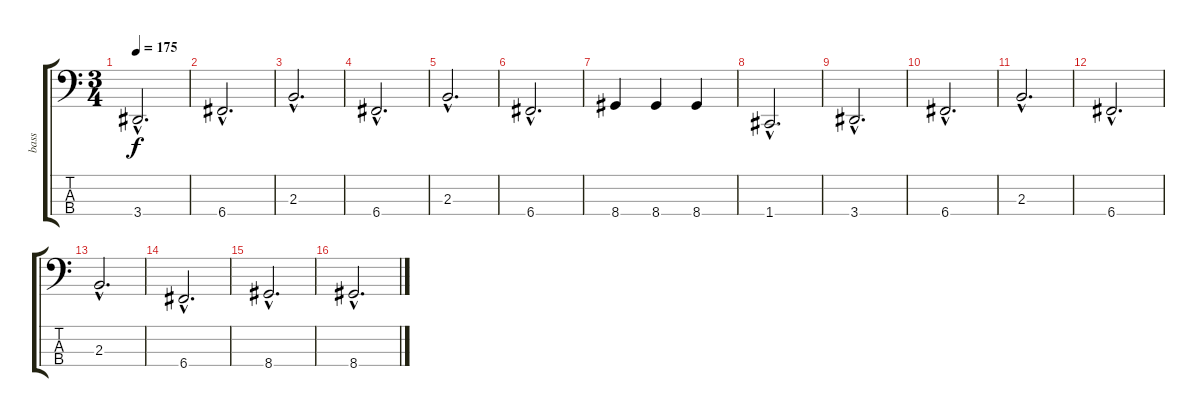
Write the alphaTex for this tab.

\track ("bass" "bass") {instrument electricbassfinger}
\staff {score tabs}
\tuning (G2 D2 A1 C1) {hide}
\ts (3 4)
\tempo 175
\clef f4
\ks c
3.4{hac}.2{d dy f} |
6.4{hac}.2{d} |
2.3{hac}.2{d} |
6.4{hac}.2{d} |
2.3{hac}.2{d} |
6.4{hac}.2{d} |
8.4.4 8.4.4 8.4.4 |
1.4{hac}.2{d} |
3.4{hac}.2{d} |
6.4{hac}.2{d} |
2.3{hac}.2{d} |
6.4{hac}.2{d} |
2.3{hac}.2{d} |
6.4{hac}.2{d} |
8.4{hac}.2{d} |
8.4{hac}.2{d}
